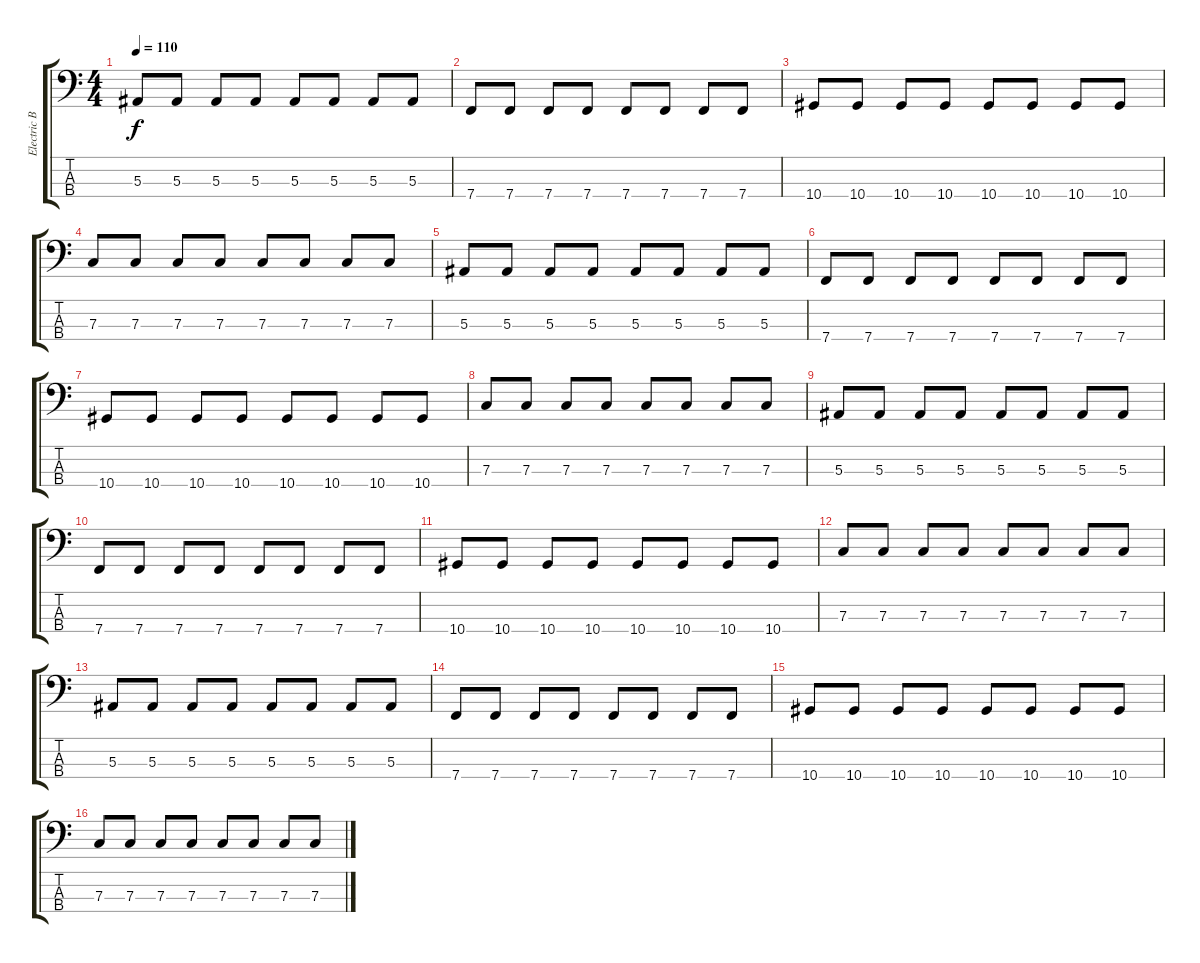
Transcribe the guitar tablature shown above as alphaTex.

\track ("Electric Bass" "Electric B") {instrument electricbassfinger}
\staff {score tabs}
\tuning (Eb2 Bb1 F1 Bb0) {hide}
\ts (4 4)
\tempo 110
\clef f4
\ks c
5.3.8{dy f} 5.3.8 5.3.8 5.3.8 5.3.8 5.3.8 5.3.8 5.3.8 |
7.4.8 7.4.8 7.4.8 7.4.8 7.4.8 7.4.8 7.4.8 7.4.8 |
10.4.8 10.4.8 10.4.8 10.4.8 10.4.8 10.4.8 10.4.8 10.4.8 |
7.3.8 7.3.8 7.3.8 7.3.8 7.3.8 7.3.8 7.3.8 7.3.8 |
5.3.8 5.3.8 5.3.8 5.3.8 5.3.8 5.3.8 5.3.8 5.3.8 |
7.4.8 7.4.8 7.4.8 7.4.8 7.4.8 7.4.8 7.4.8 7.4.8 |
10.4.8 10.4.8 10.4.8 10.4.8 10.4.8 10.4.8 10.4.8 10.4.8 |
7.3.8 7.3.8 7.3.8 7.3.8 7.3.8 7.3.8 7.3.8 7.3.8 |
5.3.8 5.3.8 5.3.8 5.3.8 5.3.8 5.3.8 5.3.8 5.3.8 |
7.4.8 7.4.8 7.4.8 7.4.8 7.4.8 7.4.8 7.4.8 7.4.8 |
10.4.8 10.4.8 10.4.8 10.4.8 10.4.8 10.4.8 10.4.8 10.4.8 |
7.3.8 7.3.8 7.3.8 7.3.8 7.3.8 7.3.8 7.3.8 7.3.8 |
5.3.8 5.3.8 5.3.8 5.3.8 5.3.8 5.3.8 5.3.8 5.3.8 |
7.4.8 7.4.8 7.4.8 7.4.8 7.4.8 7.4.8 7.4.8 7.4.8 |
10.4.8 10.4.8 10.4.8 10.4.8 10.4.8 10.4.8 10.4.8 10.4.8 |
7.3.8 7.3.8 7.3.8 7.3.8 7.3.8 7.3.8 7.3.8 7.3.8
